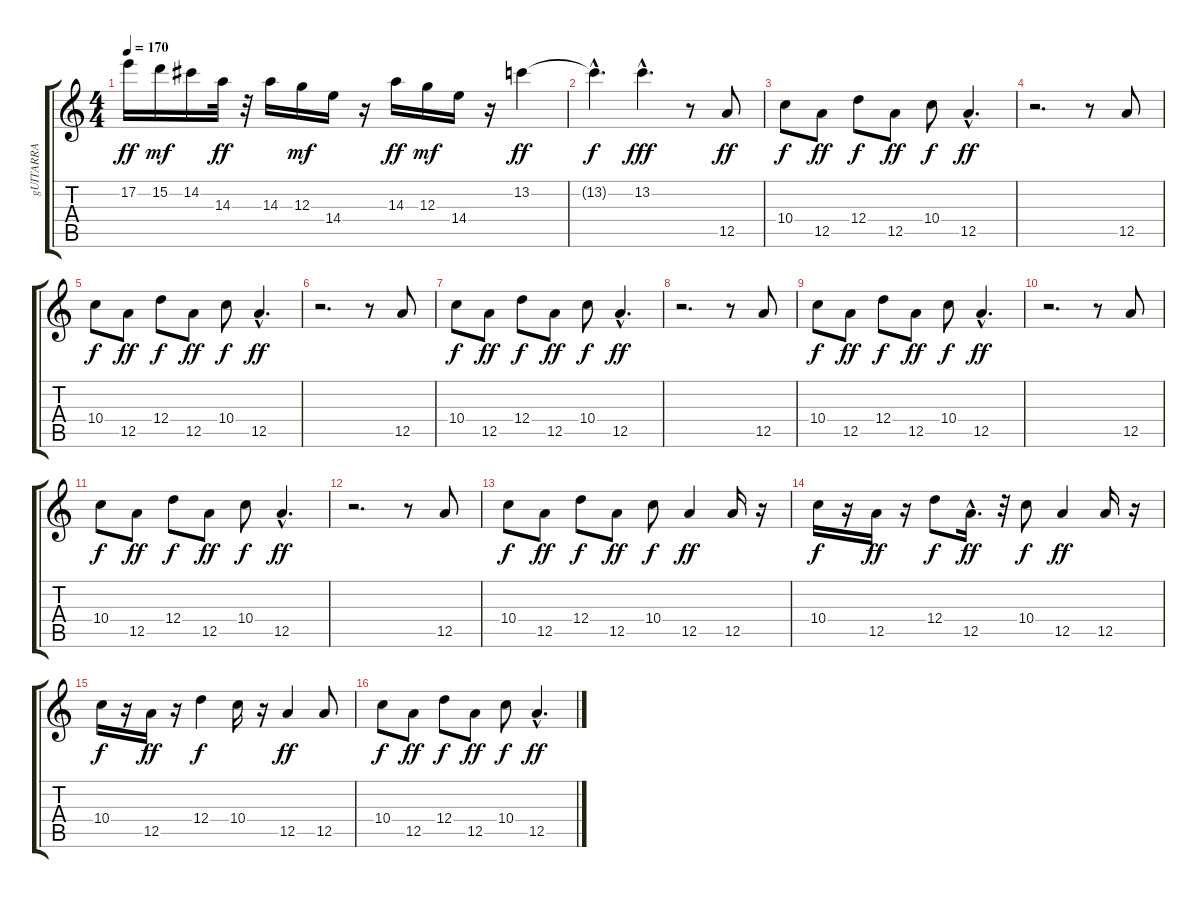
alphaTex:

\track ("gUITARRA" "gUITARRA") {instrument overdrivenguitar}
\staff {score tabs}
\tuning (E4 B3 G3 D3 A2 E2) {hide}
\ts (4 4)
\tempo 170
\clef g2
\ks c
17.2.16{dy ff} 15.2.16{dy mf} 14.2.16 14.3.32{dy ff} r.32 14.3.16 12.3.16{dy mf} 14.4.16 r.16 14.3.16{dy ff} 12.3.16{dy mf} 14.4.16 r.16 13.2.4{dy ff} |
13.2{hac t}.4{d dy f} 13.2{hac}.4{d dy fff} r.8 12.5.8{dy ff} |
10.4.8{dy f} 12.5.8{dy ff} 12.4.8{dy f} 12.5.8{dy ff} 10.4.8{dy f} 12.5{hac}.4{d dy ff} |
r.2{d} r.8 12.5.8 |
10.4.8{dy f} 12.5.8{dy ff} 12.4.8{dy f} 12.5.8{dy ff} 10.4.8{dy f} 12.5{hac}.4{d dy ff} |
r.2{d} r.8 12.5.8 |
10.4.8{dy f} 12.5.8{dy ff} 12.4.8{dy f} 12.5.8{dy ff} 10.4.8{dy f} 12.5{hac}.4{d dy ff} |
r.2{d} r.8 12.5.8 |
10.4.8{dy f} 12.5.8{dy ff} 12.4.8{dy f} 12.5.8{dy ff} 10.4.8{dy f} 12.5{hac}.4{d dy ff} |
r.2{d} r.8 12.5.8 |
10.4.8{dy f} 12.5.8{dy ff} 12.4.8{dy f} 12.5.8{dy ff} 10.4.8{dy f} 12.5{hac}.4{d dy ff} |
r.2{d} r.8 12.5.8 |
10.4.8{dy f} 12.5.8{dy ff} 12.4.8{dy f} 12.5.8{dy ff} 10.4.8{dy f} 12.5.4{dy ff} 12.5.16 r.16 |
10.4.16{dy f} r.16 12.5.16{dy ff} r.16 12.4.8{dy f} 12.5{hac}.16{d dy ff} r.32 10.4.8{dy f} 12.5.4{dy ff} 12.5.16 r.16 |
10.4.16{dy f} r.16 12.5.16{dy ff} r.16 12.4.4{dy f} 10.4.16 r.16 12.5.4{dy ff} 12.5.8 |
10.4.8{dy f} 12.5.8{dy ff} 12.4.8{dy f} 12.5.8{dy ff} 10.4.8{dy f} 12.5{hac}.4{d dy ff}
